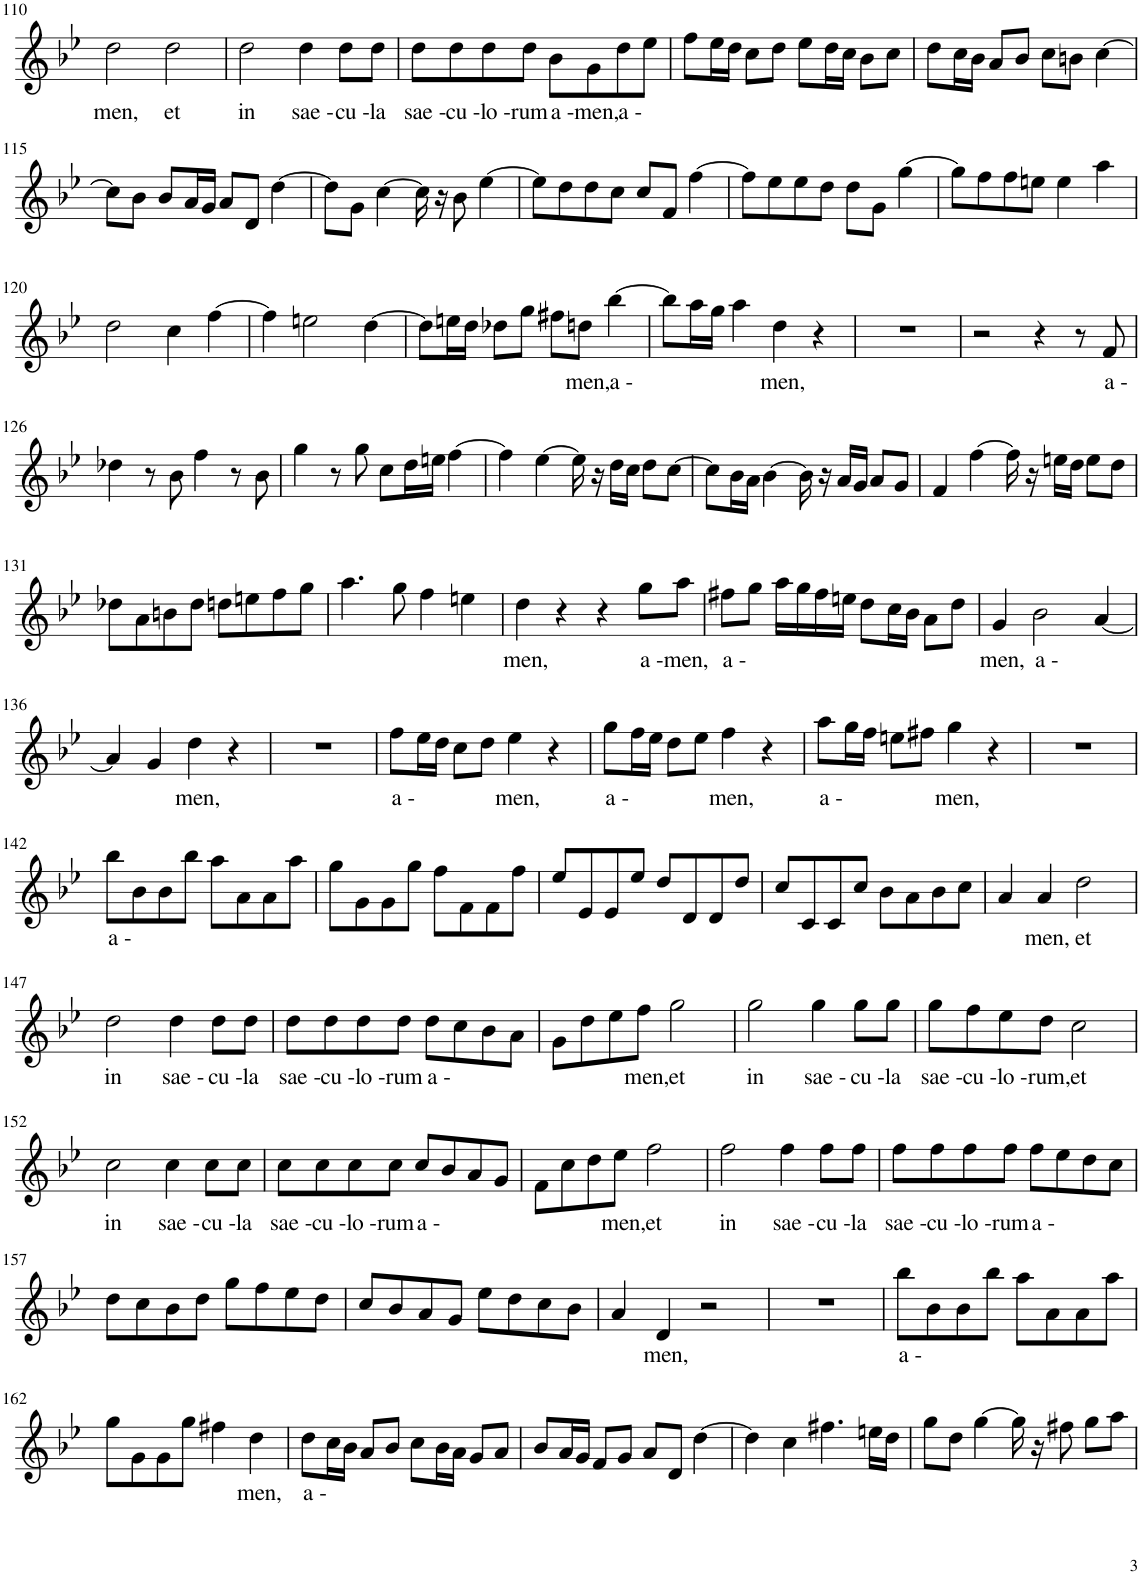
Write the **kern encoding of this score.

**kern	**text
*part1	*part1
*staff1	*staff1
*I"Soprano, Soprano I	*
*I'S.	*
!!LO:PB:g=z
*clefG2	*
*k[b-e-]	*
*M4/4	*
*met(c)	*
=110	=110
!	!LO:LY:b
2dd\	men,
!	!LO:LY:b
2dd\	et
=111	=111
!	!LO:LY:b
2dd\	in
!	!LO:LY:b
4dd\	sae -
!	!LO:LY:b
8dd\L	cu -
!	!LO:LY:b
8dd\J	la
=112	=112
!	!LO:LY:b
8dd\L	sae -
!	!LO:LY:b
8dd\	cu -
!	!LO:LY:b
8dd\	lo -
!	!LO:LY:b
8dd\J	rum
!	!LO:LY:b
8b-\L	a -
!	!LO:LY:b
8g\	men,
!	!LO:LY:b
8dd\	a -
8ee-\J	.
=113	=113
8ff\L	.
16ee-\L	.
16dd\JJ	.
8cc\L	.
8dd\J	.
8ee-\L	.
16dd\L	.
16cc\JJ	.
8b-\L	.
8cc\J	.
=114	=114
8dd\L	.
16cc\L	.
16b-\JJ	.
8a/L	.
8b-/J	.
8cc\L	.
8bn\J	.
[4cc\	.
!!LO:LB:g=z
=115	=115
8cc\L]	.
8b-\J	.
8b-/L	.
16a/L	.
16g/JJ	.
8a/L	.
8d/J	.
[4dd\	.
=116	=116
8dd\L]	.
8g\J	.
[4cc\	.
16cc\]	.
16r	.
8b-\	.
[4ee-\	.
=117	=117
8ee-\L]	.
8dd\	.
8dd\	.
8cc\J	.
8cc/L	.
8f/J	.
[4ff\	.
=118	=118
8ff\L]	.
8ee-\	.
8ee-\	.
8dd\J	.
8dd\L	.
8g\J	.
[4gg\	.
=119	=119
8gg\L]	.
8ff\	.
8ff\	.
8een\J	.
4ee\	.
4aa\	.
!!LO:LB:g=z
=120	=120
2dd\	.
4cc\	.
[4ff\	.
=121	=121
4ff\]	.
2een\	.
[4dd\	.
=122	=122
8dd\L]	.
16een\L	.
16dd\JJ	.
8dd-X\L	.
8gg\J	.
8ff#X\L	.
!	!LO:LY:b
8ddn\J	men,
!	!LO:LY:b
[4bb-\	a -
=123	=123
8bb-\L]	.
16aa\L	.
16gg\JJ	.
4aa\	.
!	!LO:LY:b
4dd\	men,
4r	.
=124	=124
1r	.
=125	=125
2r	.
4r	.
8r	.
!	!LO:LY:b
8f/	a -
!!LO:LB:g=z
=126	=126
4dd-X\	.
8r	.
8b-\	.
4ff\	.
8r	.
8b-\	.
=127	=127
4gg\	.
8r	.
8gg\	.
8cc\L	.
16dd\L	.
16een\JJ	.
[4ff\	.
=128	=128
4ff\]	.
[4ee-\	.
16ee-\]	.
16r	.
16dd\LL	.
16cc\JJ	.
8dd\L	.
[8cc\J	.
=129	=129
8cc\L]	.
16b-\L	.
16a\JJ	.
[4b-\	.
16b-\]	.
16r	.
16a/LL	.
16g/JJ	.
8a/L	.
8g/J	.
=130	=130
4f/	.
[4ff\	.
16ff\]	.
16r	.
16een\LL	.
16dd\JJ	.
8ee\L	.
8dd\J	.
!!LO:LB:g=z
=131	=131
8dd-X\L	.
8a\	.
8bn\	.
8dd-\J	.
8ddn\L	.
8een\	.
8ff\	.
8gg\J	.
=132	=132
4.aa\	.
8gg\	.
4ff\	.
4een\	.
=133	=133
!	!LO:LY:b
4dd\	men,
4r	.
4r	.
!	!LO:LY:b
8gg\L	a -
!	!LO:LY:b
8aa\J	men,
=134	=134
!	!LO:LY:b
8ff#X\L	a -
8gg\J	.
16aa\LL	.
16gg\	.
16ff#\	.
16een\JJ	.
8dd\L	.
16cc\L	.
16b-\JJ	.
8a\L	.
8dd\J	.
=135	=135
!	!LO:LY:b
4g/	men,
!	!LO:LY:b
2b-\	a -
[4a/	.
!!LO:LB:g=z
=136	=136
4a/]	.
4g/	.
!	!LO:LY:b
4dd\	men,
4r	.
=137	=137
1r	.
=138	=138
!	!LO:LY:b
8ff\L	a -
16ee-\L	.
16dd\JJ	.
8cc\L	.
8dd\J	.
!	!LO:LY:b
4ee-\	men,
4r	.
=139	=139
!	!LO:LY:b
8gg\L	a -
16ff\L	.
16ee-\JJ	.
8dd\L	.
8ee-\J	.
!	!LO:LY:b
4ff\	men,
4r	.
=140	=140
!	!LO:LY:b
8aa\L	a -
16gg\L	.
16ff\JJ	.
8een\L	.
8ff#X\J	.
!	!LO:LY:b
4gg\	men,
4r	.
=141	=141
1r	.
!!LO:LB:g=z
=142	=142
!	!LO:LY:b
8bb-\L	a -
8b-\	.
8b-\	.
8bb-\J	.
8aa\L	.
8a\	.
8a\	.
8aa\J	.
=143	=143
8gg\L	.
8g\	.
8g\	.
8gg\J	.
8ff\L	.
8f\	.
8f\	.
8ff\J	.
=144	=144
8ee-/L	.
8e-/	.
8e-/	.
8ee-/J	.
8dd/L	.
8d/	.
8d/	.
8dd/J	.
=145	=145
8cc/L	.
8c/	.
8c/	.
8cc/J	.
8b-\L	.
8a\	.
8b-\	.
8cc\J	.
=146	=146
4a/	.
!	!LO:LY:b
4a/	men,
!	!LO:LY:b
2dd\	et
!!LO:LB:g=z
=147	=147
!	!LO:LY:b
2dd\	in
!	!LO:LY:b
4dd\	sae -
!	!LO:LY:b
8dd\L	cu -
!	!LO:LY:b
8dd\J	la
=148	=148
!	!LO:LY:b
8dd\L	sae -
!	!LO:LY:b
8dd\	cu -
!	!LO:LY:b
8dd\	lo -
!	!LO:LY:b
8dd\J	rum
!	!LO:LY:b
8dd\L	a -
8cc\	.
8b-\	.
8a\J	.
=149	=149
8g\L	.
8dd\	.
8ee-\	.
!	!LO:LY:b
8ff\J	men,
!	!LO:LY:b
2gg\	et
=150	=150
!	!LO:LY:b
2gg\	in
!	!LO:LY:b
4gg\	sae -
!	!LO:LY:b
8gg\L	cu -
!	!LO:LY:b
8gg\J	la
=151	=151
!	!LO:LY:b
8gg\L	sae -
!	!LO:LY:b
8ff\	cu -
!	!LO:LY:b
8ee-\	lo -
!	!LO:LY:b
8dd\J	rum,
!	!LO:LY:b
2cc\	et
!!LO:LB:g=z
=152	=152
!	!LO:LY:b
2cc\	in
!	!LO:LY:b
4cc\	sae -
!	!LO:LY:b
8cc\L	cu -
!	!LO:LY:b
8cc\J	la
=153	=153
!	!LO:LY:b
8cc\L	sae -
!	!LO:LY:b
8cc\	cu -
!	!LO:LY:b
8cc\	lo -
!	!LO:LY:b
8cc\J	rum
!	!LO:LY:b
8cc/L	a -
8b-/	.
8a/	.
8g/J	.
=154	=154
8f\L	.
8cc\	.
8dd\	.
!	!LO:LY:b
8ee-\J	men,
!	!LO:LY:b
2ff\	et
=155	=155
!	!LO:LY:b
2ff\	in
!	!LO:LY:b
4ff\	sae -
!	!LO:LY:b
8ff\L	cu -
!	!LO:LY:b
8ff\J	la
=156	=156
!	!LO:LY:b
8ff\L	sae -
!	!LO:LY:b
8ff\	cu -
!	!LO:LY:b
8ff\	lo -
!	!LO:LY:b
8ff\J	rum
!	!LO:LY:b
8ff\L	a -
8ee-\	.
8dd\	.
8cc\J	.
!!LO:LB:g=z
=157	=157
8dd\L	.
8cc\	.
8b-\	.
8dd\J	.
8gg\L	.
8ff\	.
8ee-\	.
8dd\J	.
=158	=158
8cc/L	.
8b-/	.
8a/	.
8g/J	.
8ee-\L	.
8dd\	.
8cc\	.
8b-\J	.
=159	=159
4a/	.
!	!LO:LY:b
4d/	men,
2r	.
=160	=160
1r	.
=161	=161
!	!LO:LY:b
8bb-\L	a -
8b-\	.
8b-\	.
8bb-\J	.
8aa\L	.
8a\	.
8a\	.
8aa\J	.
!!LO:LB:g=z
=162	=162
8gg\L	.
8g\	.
8g\	.
8gg\J	.
4ff#X\	.
!	!LO:LY:b
4dd\	men,
=163	=163
!	!LO:LY:b
8dd\L	a -
16cc\L	.
16b-\JJ	.
8a/L	.
8b-/J	.
8cc\L	.
16b-\L	.
16a\JJ	.
8g/L	.
8a/J	.
=164	=164
8b-/L	.
16a/L	.
16g/JJ	.
8f/L	.
8g/J	.
8a/L	.
8d/J	.
[4dd\	.
=165	=165
4dd\]	.
4cc\	.
4.ff#X\	.
16een\LL	.
16dd\JJ	.
=166	=166
8gg\L	.
8dd\J	.
[4gg\	.
16gg\]	.
16r	.
8ff#X\	.
8gg\L	.
8aa\J	.
=	=
*-	*-
